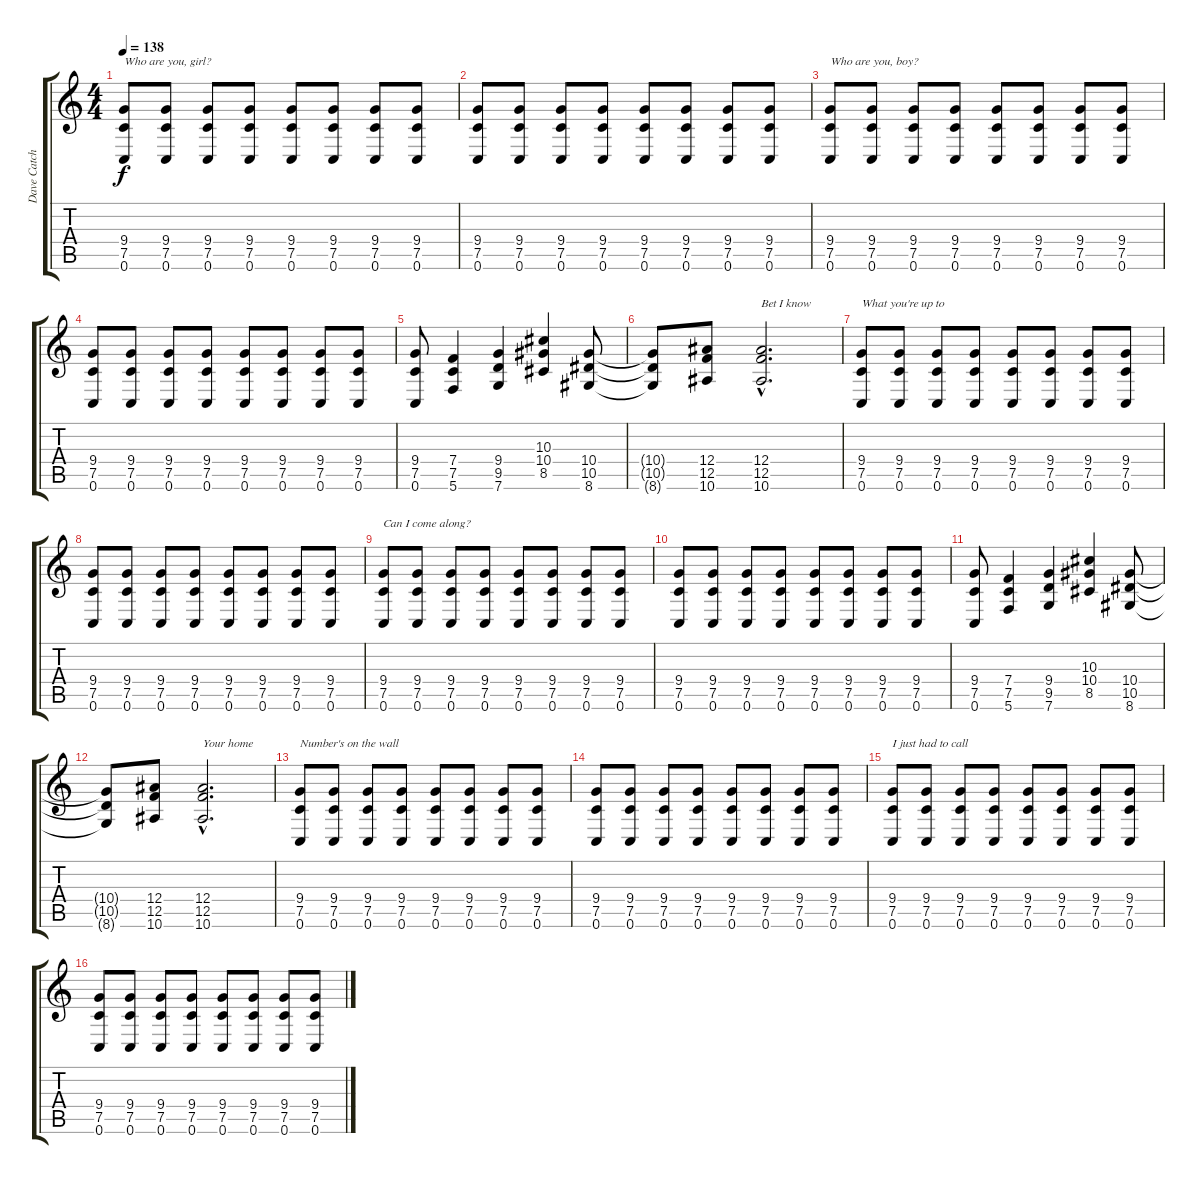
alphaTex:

\track ("Dave Catching" "Dave Catch") {instrument distortionguitar}
\staff {score tabs}
\tuning (C4 G3 Eb3 Bb2 F2 C2) {hide}
\ts (4 4)
\tempo 138
\clef g2
\ks c
(9.4 7.5 0.6).8{txt "Who are you, girl?" dy f} (9.4 7.5 0.6).8 (9.4 7.5 0.6).8 (9.4 7.5 0.6).8 (9.4 7.5 0.6).8 (9.4 7.5 0.6).8 (9.4 7.5 0.6).8 (9.4 7.5 0.6).8 |
(9.4 7.5 0.6).8 (9.4 7.5 0.6).8 (9.4 7.5 0.6).8 (9.4 7.5 0.6).8 (9.4 7.5 0.6).8 (9.4 7.5 0.6).8 (9.4 7.5 0.6).8 (9.4 7.5 0.6).8 |
(9.4 7.5 0.6).8{txt "Who are you, boy?"} (9.4 7.5 0.6).8 (9.4 7.5 0.6).8 (9.4 7.5 0.6).8 (9.4 7.5 0.6).8 (9.4 7.5 0.6).8 (9.4 7.5 0.6).8 (9.4 7.5 0.6).8 |
(9.4 7.5 0.6).8 (9.4 7.5 0.6).8 (9.4 7.5 0.6).8 (9.4 7.5 0.6).8 (9.4 7.5 0.6).8 (9.4 7.5 0.6).8 (9.4 7.5 0.6).8 (9.4 7.5 0.6).8 |
(9.4 7.5 0.6).8 (7.4 7.5 5.6).4 (9.4 9.5 7.6).4 (10.3 10.4 8.5).4 (10.4 10.5 8.6).8 |
(10.4{t} 10.5{t} 8.6{t}).8 (12.4 12.5 10.6).8 (12.4{hac} 12.5{hac} 10.6{hac}).2{d txt "Bet I know"} |
(9.4 7.5 0.6).8{txt "What you're up to"} (9.4 7.5 0.6).8 (9.4 7.5 0.6).8 (9.4 7.5 0.6).8 (9.4 7.5 0.6).8 (9.4 7.5 0.6).8 (9.4 7.5 0.6).8 (9.4 7.5 0.6).8 |
(9.4 7.5 0.6).8 (9.4 7.5 0.6).8 (9.4 7.5 0.6).8 (9.4 7.5 0.6).8 (9.4 7.5 0.6).8 (9.4 7.5 0.6).8 (9.4 7.5 0.6).8 (9.4 7.5 0.6).8 |
(9.4 7.5 0.6).8{txt "Can I come along?"} (9.4 7.5 0.6).8 (9.4 7.5 0.6).8 (9.4 7.5 0.6).8 (9.4 7.5 0.6).8 (9.4 7.5 0.6).8 (9.4 7.5 0.6).8 (9.4 7.5 0.6).8 |
(9.4 7.5 0.6).8 (9.4 7.5 0.6).8 (9.4 7.5 0.6).8 (9.4 7.5 0.6).8 (9.4 7.5 0.6).8 (9.4 7.5 0.6).8 (9.4 7.5 0.6).8 (9.4 7.5 0.6).8 |
(9.4 7.5 0.6).8 (7.4 7.5 5.6).4 (9.4 9.5 7.6).4 (10.3 10.4 8.5).4 (10.4 10.5 8.6).8 |
(10.4{t} 10.5{t} 8.6{t}).8 (12.4 12.5 10.6).8 (12.4{hac} 12.5{hac} 10.6{hac}).2{d txt "Your home"} |
(9.4 7.5 0.6).8{txt "Number's on the wall"} (9.4 7.5 0.6).8 (9.4 7.5 0.6).8 (9.4 7.5 0.6).8 (9.4 7.5 0.6).8 (9.4 7.5 0.6).8 (9.4 7.5 0.6).8 (9.4 7.5 0.6).8 |
(9.4 7.5 0.6).8 (9.4 7.5 0.6).8 (9.4 7.5 0.6).8 (9.4 7.5 0.6).8 (9.4 7.5 0.6).8 (9.4 7.5 0.6).8 (9.4 7.5 0.6).8 (9.4 7.5 0.6).8 |
(9.4 7.5 0.6).8{txt "I just had to call"} (9.4 7.5 0.6).8 (9.4 7.5 0.6).8 (9.4 7.5 0.6).8 (9.4 7.5 0.6).8 (9.4 7.5 0.6).8 (9.4 7.5 0.6).8 (9.4 7.5 0.6).8 |
(9.4 7.5 0.6).8 (9.4 7.5 0.6).8 (9.4 7.5 0.6).8 (9.4 7.5 0.6).8 (9.4 7.5 0.6).8 (9.4 7.5 0.6).8 (9.4 7.5 0.6).8 (9.4 7.5 0.6).8
